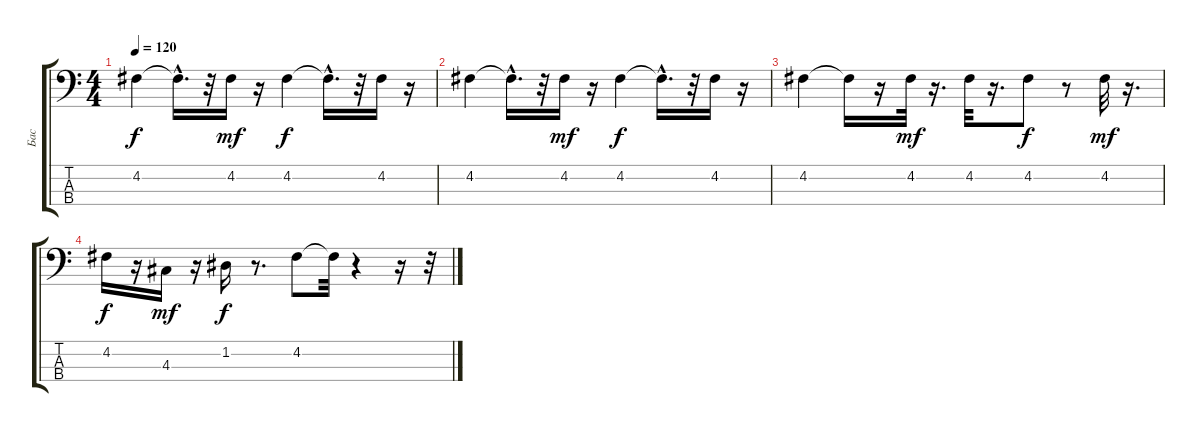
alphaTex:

\track ("Бас" "Бас") {instrument fretlessbass}
\staff {score tabs}
\tuning (G2 D2 A1 E1) {hide}
\ts (4 4)
\tempo 120
\clef f4
\ks c
4.2.4{dy f} 4.2{hac t}.16{d} r.32 4.2.16{dy mf} r.16 4.2.4{dy f} 4.2{hac t}.16{d} r.32 4.2.16 r.16 |
4.2.4 4.2{hac t}.16{d} r.32 4.2.16{dy mf} r.16 4.2.4{dy f} 4.2{hac t}.16{d} r.32 4.2.16 r.16 |
4.2.4 4.2{t}.16 r.16 4.2.32{dy mf} r.16{d} 4.2.32 r.16{d} 4.2.8{dy f} r.8 4.2.32{dy mf} r.16{d} |
4.2.16{dy f} r.16 4.3.16{dy mf} r.16 1.2.16{dy f} r.8{d} 4.2.8 4.2{t}.32 r.4 r.16 r.32
